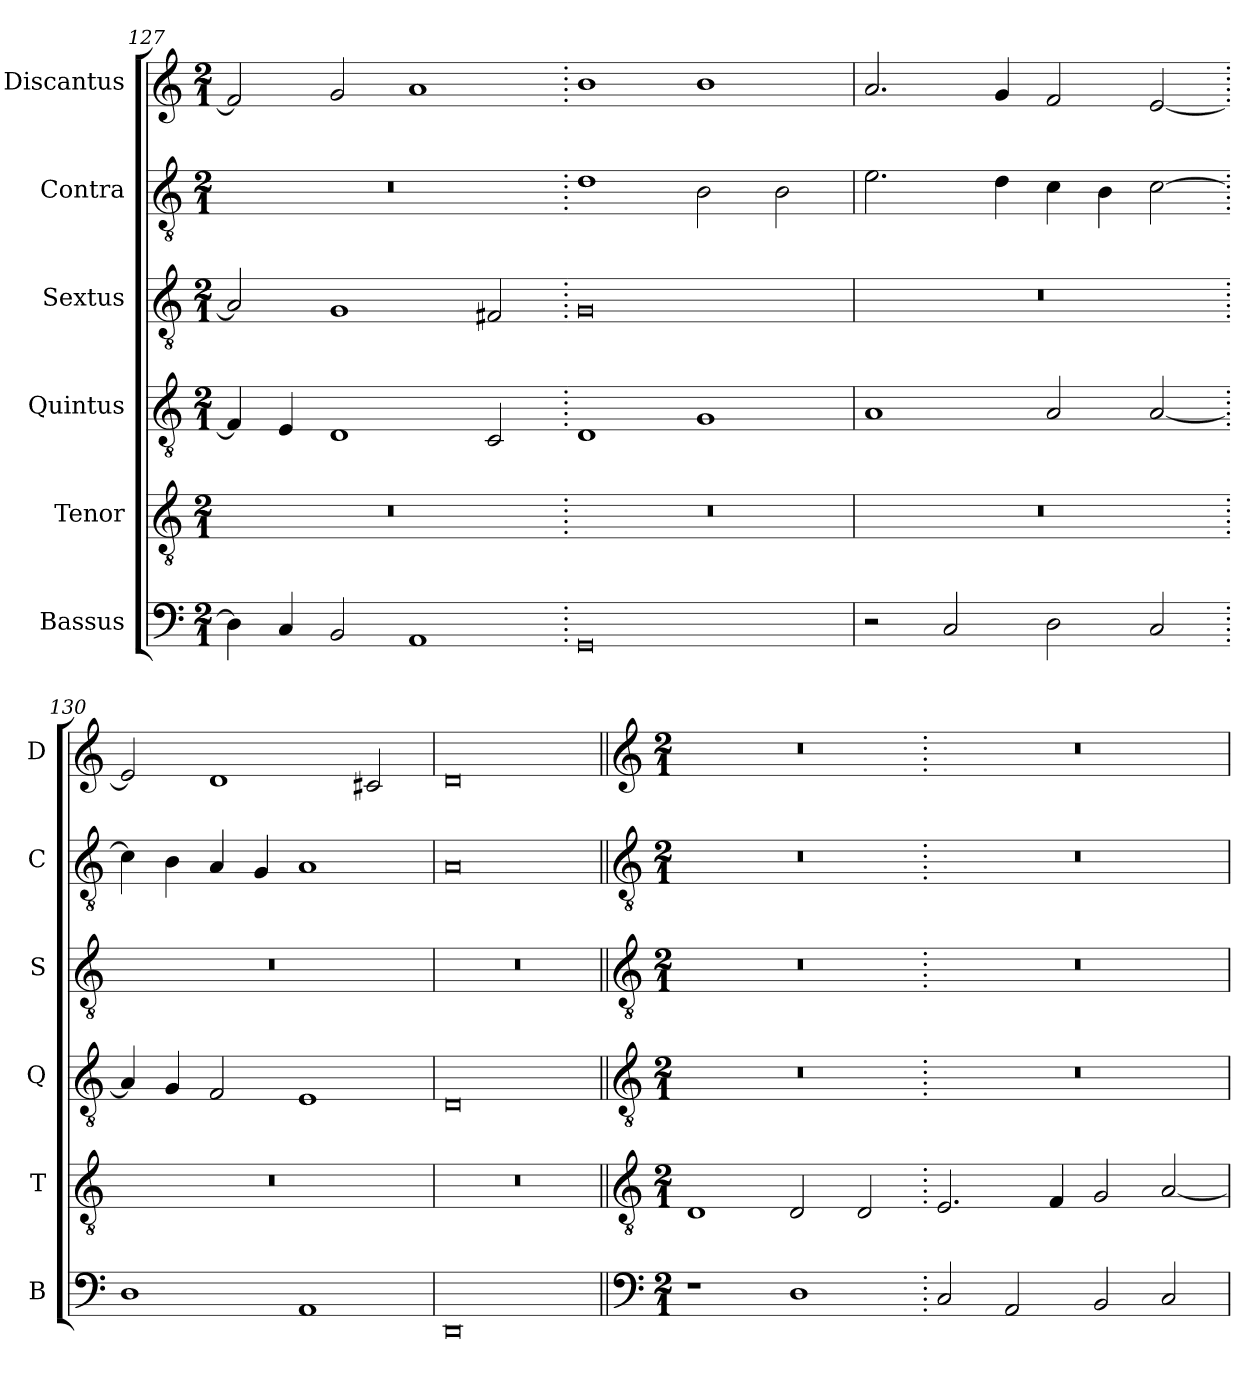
**kern	**kern	**kern	**kern	**kern	**kern
*part6	*part5	*part4	*part3	*part2	*part1
*staff6	*staff5	*staff4	*staff3	*staff2	*staff1
*I"Bassus	*I"Tenor	*I"Quintus	*I"Sextus	*I"Contra	*I"Discantus
*I'B	*I'T	*I'Q	*I'S	*I'C	*I'D
*clefF4	*clefGv2	*clefGv2	*clefGv2	*clefGv2	*clefG2
*k[]	*k[]	*k[]	*k[]	*k[]	*k[]
*M2/1	*M2/1	*M2/1	*M2/1	*M2/1	*M2/1
=127	=127	=127	=127	=127	=127
4D\]	0r	4F/]	2A/]	0r	2f/]
4C/	.	4E/	.	.	.
2BB/	.	1D	1G	.	2g/
1AA	.	.	.	.	1a
.	.	2C/	2F#X/	.	.
=128.	=128.	=128.	=128.	=128.	=128.
0GG	0r	1D	0G	1d	1b
.	.	1G	.	2B\	1b
.	.	.	.	2B\	.
=129	=129	=129	=129	=129	=129
2r	0r	1A	0r	2.e\	2.a/
2C/	.	.	.	.	.
.	.	.	.	4d\	4g/
2D\	.	2A/	.	4c\	2f/
.	.	.	.	4B\	.
2C/	.	[2A/	.	[2c\	[2e/
=130.	=130.	=130.	=130.	=130.	=130.
1D	0r	4A/]	0r	4c\]	2e/]
.	.	4G/	.	4B\	.
.	.	2F/	.	4A/	1d
.	.	.	.	4G/	.
1AA	.	1E	.	1A	.
.	.	.	.	.	2c#X/
=131	=131	=131	=131	=131	=131
0DD	0r	0D	0r	0A	0d
!!LO:LB:g=z
=132||	=132||	=132||	=132||	=132||	=132||
*clefF4	*clefGv2	*clefGv2	*clefGv2	*clefGv2	*clefG2
*k[]	*k[]	*k[]	*k[]	*k[]	*k[]
*M2/1	*M2/1	*M2/1	*M2/1	*M2/1	*M2/1
1r	1D	0r	0r	0r	0r
1D	2D/	.	.	.	.
.	2D/	.	.	.	.
=133.	=133.	=133.	=133.	=133.	=133.
2C/	2.E/	0r	0r	0r	0r
2AA/	.	.	.	.	.
.	4F/	.	.	.	.
2BB/	2G/	.	.	.	.
2C/	[2A/	.	.	.	.
=	=	=	=	=	=
*-	*-	*-	*-	*-	*-
